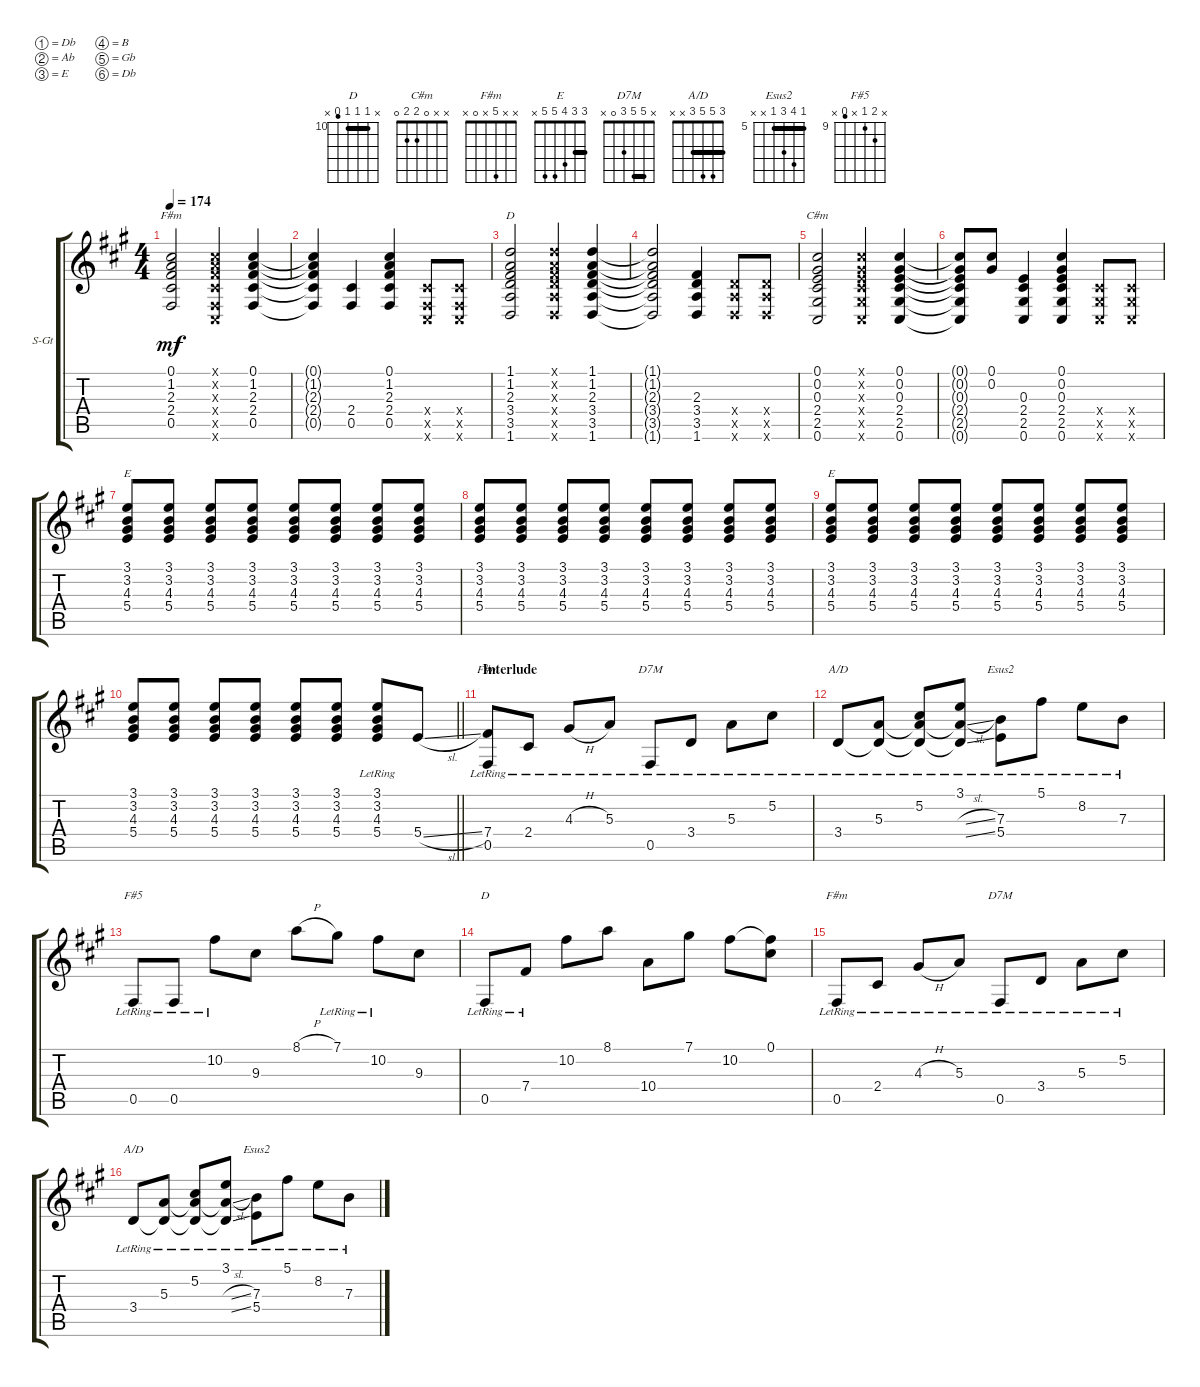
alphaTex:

\bracketExtendMode groupsimilarinstruments
\firstSystemTrackNameOrientation horizontal
\otherSystemsTrackNameOrientation horizontal
\track ("Acoustic Guitar 2" "S-Gt") {instrument acousticguitarsteel}
\staff {score tabs}
\tuning (Db4 Ab3 E3 B2 Gb2 Db2)
\chord ("D" 1 1 2 3 3 1) {barre (1 1)}
\chord ("C#m" x x 0 2 2 0)
\chord ("F#m" 0 1 2 2 0 x)
\chord ("E" 3 3 4 5 5 x) {barre 3}
\chord ("F#m" x x 5 x 0 x) {showfingering false}
\chord ("D7M" x 5 5 3 0 x) {showfingering false barre 5}
\chord ("A/D" 3 5 5 3 x x) {showfingering false barre 3}
\chord ("Esus2" 5 8 7 5 x x) {firstfret 5 showfingering false barre 5}
\chord ("F#5" x 10 9 x 8 x) {firstfret 9 showfingering false}
\chord ("D" x 10 10 10 9 x) {firstfret 10 showfingering false barre (10 10)}
\ts (4 4)
\tempo 174
\clef g2
\ks a
(0.1 1.2 2.3 2.4 0.5).2{ch "F#m" dy mf} (0.1{x} 1.2{x} 2.3{x} 2.4{x} 0.5{x} 0.6{x}).4 (0.1 1.2 2.3 2.4 0.5).4 |
(0.1{t} 1.2{t} 2.3{t} 2.4{t} 0.5{t}).4 (2.4 0.5).4 (0.1 1.2 2.3 2.4 0.5).4 (2.4{x} 0.5{x} 0.6{x}).8 (2.4{x} 0.5{x} 0.6{x}).8 |
(1.1 1.2 2.3 3.4 3.5 1.6).2{ch "D"} (1.1{x} 1.2{x} 2.3{x} 3.4{x} 3.5{x} 1.6{x}).4 (1.1 1.2 2.3 3.4 3.5 1.6).4 |
(1.1{t} 1.2{t} 2.3{t} 3.4{t} 3.5{t} 1.6{t}).2 (2.3 3.4 3.5 1.6).4 (3.4{x} 3.5{x} 1.6{x}).8 (3.4{x} 3.5{x} 1.6{x}).8 |
(0.1 0.2 0.3 2.4 2.5 0.6).2{ch "C#m"} (0.1{x} 0.2{x} 0.3{x} 2.4{x} 2.5{x} 0.6{x}).4 (0.1 0.2 0.3 2.4 2.5 0.6).4 |
(0.1{t} 0.2{t} 0.3{t} 2.4{t} 2.5{t} 0.6{t}).8 (0.1 0.2).8 (0.3 2.4 2.5 0.6).4 (0.1 0.2 0.3 2.4 2.5 0.6).4 (2.4{x} 2.5{x} 0.6{x}).8 (2.4{x} 2.5{x} 0.6{x}).8 |
(3.1 3.2 4.3 5.4).8{ch "E"} (3.1 3.2 4.3 5.4).8 (3.1 3.2 4.3 5.4).8 (3.1 3.2 4.3 5.4).8 (3.1 3.2 4.3 5.4).8 (3.1 3.2 4.3 5.4).8 (3.1 3.2 4.3 5.4).8 (3.1 3.2 4.3 5.4).8 |
(3.1 3.2 4.3 5.4).8 (3.1 3.2 4.3 5.4).8 (3.1 3.2 4.3 5.4).8 (3.1 3.2 4.3 5.4).8 (3.1 3.2 4.3 5.4).8 (3.1 3.2 4.3 5.4).8 (3.1 3.2 4.3 5.4).8 (3.1 3.2 4.3 5.4).8 |
(3.1 3.2 4.3 5.4).8{ch "E"} (3.1 3.2 4.3 5.4).8 (3.1 3.2 4.3 5.4).8 (3.1 3.2 4.3 5.4).8 (3.1 3.2 4.3 5.4).8 (3.1 3.2 4.3 5.4).8 (3.1 3.2 4.3 5.4).8 (3.1 3.2 4.3 5.4).8 |
\barLineRight lightlight
(3.1 3.2 4.3 5.4).8 (3.1 3.2 4.3 5.4).8 (3.1 3.2 4.3 5.4).8 (3.1 3.2 4.3 5.4).8 (3.1 3.2 4.3 5.4).8 (3.1 3.2 4.3 5.4).8 (3.1{lr} 3.2{lr} 4.3{lr} 5.4{lr}).8 5.4{sl}.8 |
\section ("" "Interlude")
(7.4{lr} 0.5{lr}).8{ch "F#m"} 2.4{lr}.8 4.3{h lr}.8 5.3{lr}.8 0.5{lr}.8{ch "D7M"} 3.4{lr}.8 5.3{lr}.8 5.2{lr}.8 |
3.4{lr}.8{ch "A/D"} (5.3{lr} 3.4{lr t}).8 (5.2{lr} 5.3{lr t} 3.4{lr t}).8 (3.1{lr} 5.3{sl lr t} 3.4{ss lr t}).8 (7.3 5.4{lr}).8{ch "Esus2"} 5.1{lr}.8 8.2{lr}.8 7.3{lr}.8 |
0.5{lr}.8{ch "F#5"} 0.5{lr}.8 10.2{lr}.8 9.3.8 8.1{h}.8 7.1{lr}.8 10.2{lr}.8 9.3.8 |
0.5{lr}.8{ch "D"} 7.4{lr}.8 10.2.8 8.1.8 10.4.8 7.1.8 10.2.8 (0.1 10.2{t}).8 |
0.5{lr}.8{ch "F#m"} 2.4{lr}.8 4.3{h lr}.8 5.3{lr}.8 0.5{lr}.8{ch "D7M"} 3.4{lr}.8 5.3{lr}.8 5.2{lr}.8 |
3.4{lr}.8{ch "A/D"} (5.3{lr} 3.4{lr t}).8 (5.2{lr} 5.3{lr t} 3.4{lr t}).8 (3.1{lr} 5.3{sl lr t} 3.4{ss lr t}).8 (7.3 5.4{lr}).8{ch "Esus2"} 5.1{lr}.8 8.2{lr}.8 7.3{lr}.8
